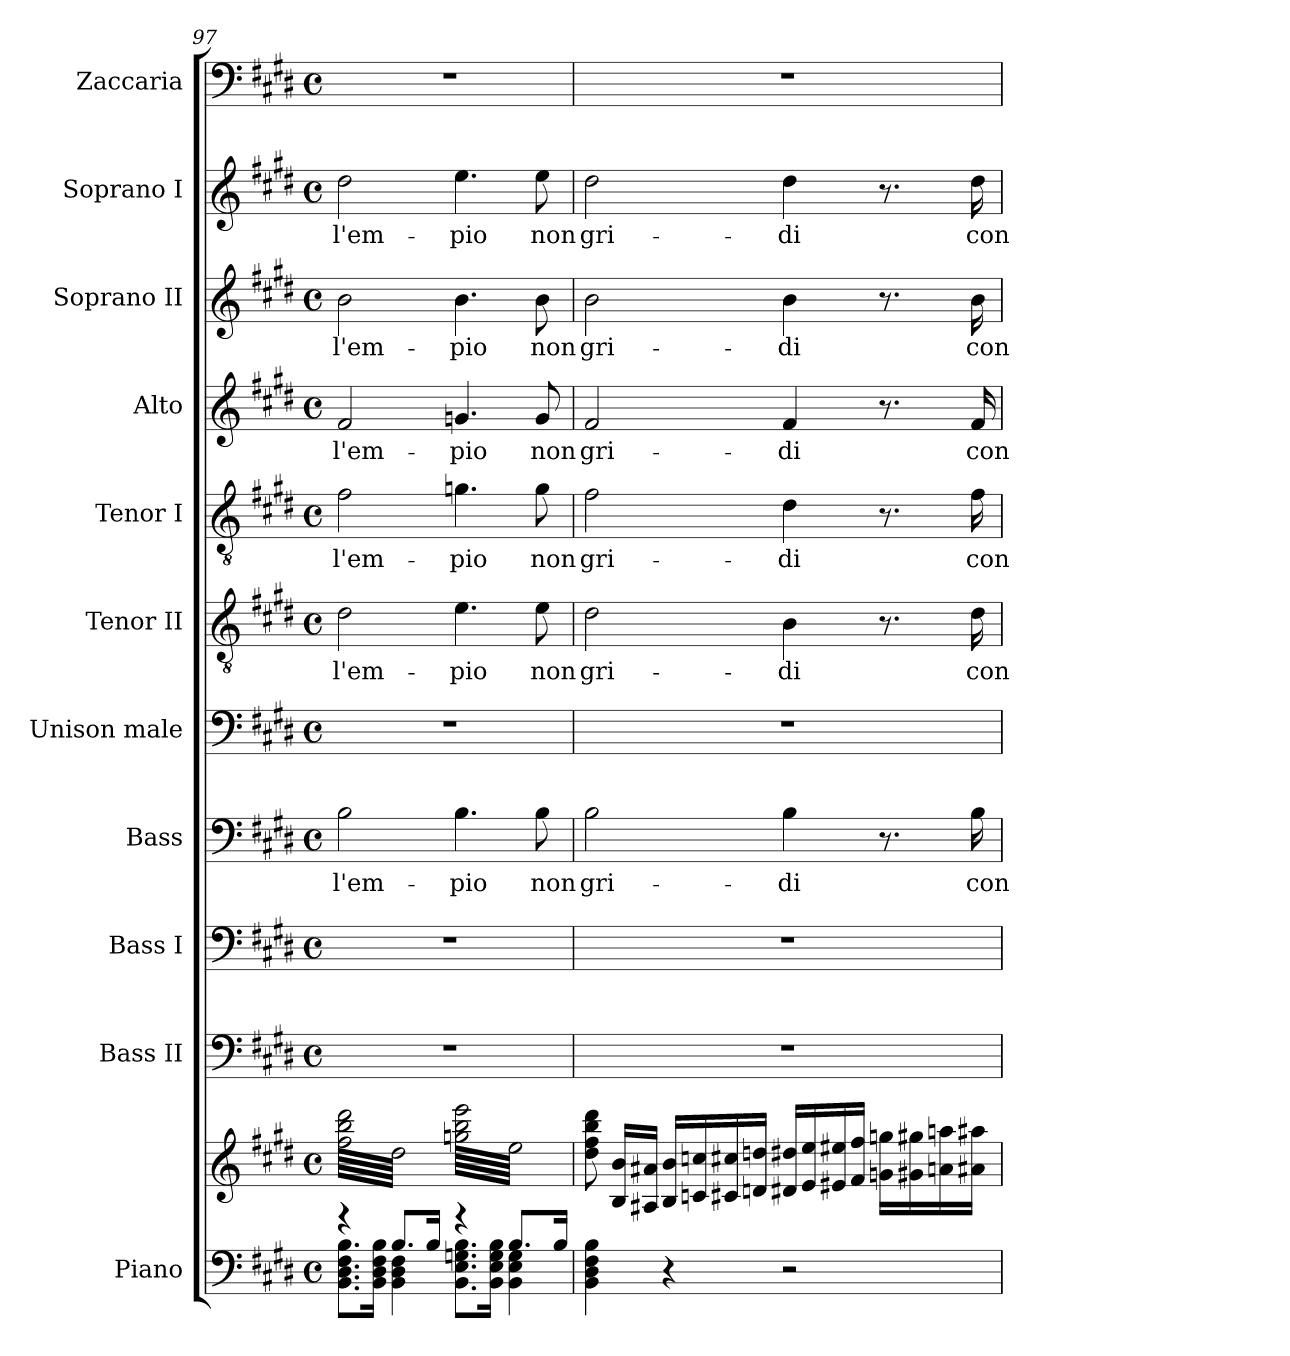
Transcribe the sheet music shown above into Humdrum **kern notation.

**kern	**kern	**kern	**kern	**kern	**text	**kern	**kern	**text	**kern	**text	**kern	**text	**kern	**text	**kern	**text	**kern
*part11	*part11	*part10	*part9	*part8	*part8	*part7	*part6	*part6	*part5	*part5	*part4	*part4	*part3	*part3	*part2	*part2	*part1
*staff12	*staff11	*staff10	*staff9	*staff8	*staff8	*staff7	*staff6	*staff6	*staff5	*staff5	*staff4	*staff4	*staff3	*staff3	*staff2	*staff2	*staff1
*I"Piano	*	*I"Bass II	*I"Bass I	*I"Bass	*	*I"Unison male	*I"Tenor II	*	*I"Tenor I	*	*I"Alto	*	*I"Soprano II	*	*I"Soprano I	*	*I"Zaccaria
*I'Pno.	*	*I'B.II	*I'B.I	*I'B.	*	*I'Uni.m	*I'T.II	*	*I'T.I	*	*I'A.	*	*I'S.II	*	*I'S.I	*	*I'Zac.
!!LO:PB:g=z
*clefF4	*clefG2	*clefF4	*clefF4	*clefF4	*	*clefF4	*clefGv2	*	*clefGv2	*	*clefG2	*	*clefG2	*	*clefG2	*	*clefF4
*k[f#c#g#d#]	*k[f#c#g#d#]	*k[f#c#g#d#]	*k[f#c#g#d#]	*k[f#c#g#d#]	*	*k[f#c#g#d#]	*k[f#c#g#d#]	*	*k[f#c#g#d#]	*	*k[f#c#g#d#]	*	*k[f#c#g#d#]	*	*k[f#c#g#d#]	*	*k[f#c#g#d#]
*M4/4	*M4/4	*M4/4	*M4/4	*M4/4	*	*M4/4	*M4/4	*	*M4/4	*	*M4/4	*	*M4/4	*	*M4/4	*	*M4/4
*met(c)	*met(c)	*met(c)	*met(c)	*met(c)	*	*met(c)	*met(c)	*	*met(c)	*	*met(c)	*	*met(c)	*	*met(c)	*	*met(c)
=97	=97	=97	=97	=97	=97	=97	=97	=97	=97	=97	=97	=97	=97	=97	=97	=97	=97
*^	*	*	*	*	*	*	*	*	*	*	*	*	*	*	*	*	*
!	!	!	!	!	!	!LO:LY:b	!	!	!LO:LY:b	!	!LO:LY:b	!	!LO:LY:b	!	!LO:LY:b	!	!LO:LY:b	!
*	*	*tremolo	*	*	*	*	*	*	*	*	*	*	*	*	*	*	*	*
4r	8.BB\ 8.D#\ 8.F#\ 8.B\L	64ff#\ 64bb\ 64ddd#\LLLL	1r	1r	2B\	l'em-	1r	2d#\	l'em-	2f#\	l'em-	2f#/	l'em-	2b\	l'em-	2dd#\	l'em-	1r
.	.	64dd#\	.	.	.	.	.	.	.	.	.	.	.	.	.	.	.	.
.	.	64ff#\ 64bb\ 64ddd#\	.	.	.	.	.	.	.	.	.	.	.	.	.	.	.	.
.	.	64dd#\	.	.	.	.	.	.	.	.	.	.	.	.	.	.	.	.
.	.	64ff#\ 64bb\ 64ddd#\	.	.	.	.	.	.	.	.	.	.	.	.	.	.	.	.
.	.	64dd#\	.	.	.	.	.	.	.	.	.	.	.	.	.	.	.	.
.	.	64ff#\ 64bb\ 64ddd#\	.	.	.	.	.	.	.	.	.	.	.	.	.	.	.	.
.	.	64dd#\	.	.	.	.	.	.	.	.	.	.	.	.	.	.	.	.
.	.	64ff#\ 64bb\ 64ddd#\	.	.	.	.	.	.	.	.	.	.	.	.	.	.	.	.
.	.	64dd#\	.	.	.	.	.	.	.	.	.	.	.	.	.	.	.	.
.	.	64ff#\ 64bb\ 64ddd#\	.	.	.	.	.	.	.	.	.	.	.	.	.	.	.	.
.	.	64dd#\	.	.	.	.	.	.	.	.	.	.	.	.	.	.	.	.
.	16BB\ 16D#\ 16F#\ 16B\Jk	64ff#\ 64bb\ 64ddd#\	.	.	.	.	.	.	.	.	.	.	.	.	.	.	.	.
.	.	64dd#\	.	.	.	.	.	.	.	.	.	.	.	.	.	.	.	.
.	.	64ff#\ 64bb\ 64ddd#\	.	.	.	.	.	.	.	.	.	.	.	.	.	.	.	.
.	.	64dd#\	.	.	.	.	.	.	.	.	.	.	.	.	.	.	.	.
8.B/L	4BB\ 4D#\ 4F#\	64ff#\ 64bb\ 64ddd#\	.	.	.	.	.	.	.	.	.	.	.	.	.	.	.	.
.	.	64dd#\	.	.	.	.	.	.	.	.	.	.	.	.	.	.	.	.
.	.	64ff#\ 64bb\ 64ddd#\	.	.	.	.	.	.	.	.	.	.	.	.	.	.	.	.
.	.	64dd#\	.	.	.	.	.	.	.	.	.	.	.	.	.	.	.	.
.	.	64ff#\ 64bb\ 64ddd#\	.	.	.	.	.	.	.	.	.	.	.	.	.	.	.	.
.	.	64dd#\	.	.	.	.	.	.	.	.	.	.	.	.	.	.	.	.
.	.	64ff#\ 64bb\ 64ddd#\	.	.	.	.	.	.	.	.	.	.	.	.	.	.	.	.
.	.	64dd#\	.	.	.	.	.	.	.	.	.	.	.	.	.	.	.	.
.	.	64ff#\ 64bb\ 64ddd#\	.	.	.	.	.	.	.	.	.	.	.	.	.	.	.	.
.	.	64dd#\	.	.	.	.	.	.	.	.	.	.	.	.	.	.	.	.
.	.	64ff#\ 64bb\ 64ddd#\	.	.	.	.	.	.	.	.	.	.	.	.	.	.	.	.
.	.	64dd#\	.	.	.	.	.	.	.	.	.	.	.	.	.	.	.	.
16B/Jk	.	64ff#\ 64bb\ 64ddd#\	.	.	.	.	.	.	.	.	.	.	.	.	.	.	.	.
.	.	64dd#\	.	.	.	.	.	.	.	.	.	.	.	.	.	.	.	.
.	.	64ff#\ 64bb\ 64ddd#\	.	.	.	.	.	.	.	.	.	.	.	.	.	.	.	.
.	.	64dd#\JJJJ	.	.	.	.	.	.	.	.	.	.	.	.	.	.	.	.
!	!	!	!	!	!	!LO:LY:b	!	!	!LO:LY:b	!	!LO:LY:b	!	!LO:LY:b	!	!LO:LY:b	!	!LO:LY:b	!
4r	8.BB\ 8.E\ 8.Gn\ 8.B\L	64ggn\ 64bb\ 64eee\LLLL	.	.	4.B\	-pio	.	4.e\	-pio	4.gn\	-pio	4.gn/	-pio	4.b\	-pio	4.ee\	-pio	.
.	.	64ee\	.	.	.	.	.	.	.	.	.	.	.	.	.	.	.	.
.	.	64ggn\ 64bb\ 64eee\	.	.	.	.	.	.	.	.	.	.	.	.	.	.	.	.
.	.	64ee\	.	.	.	.	.	.	.	.	.	.	.	.	.	.	.	.
.	.	64ggn\ 64bb\ 64eee\	.	.	.	.	.	.	.	.	.	.	.	.	.	.	.	.
.	.	64ee\	.	.	.	.	.	.	.	.	.	.	.	.	.	.	.	.
.	.	64ggn\ 64bb\ 64eee\	.	.	.	.	.	.	.	.	.	.	.	.	.	.	.	.
.	.	64ee\	.	.	.	.	.	.	.	.	.	.	.	.	.	.	.	.
.	.	64ggn\ 64bb\ 64eee\	.	.	.	.	.	.	.	.	.	.	.	.	.	.	.	.
.	.	64ee\	.	.	.	.	.	.	.	.	.	.	.	.	.	.	.	.
.	.	64ggn\ 64bb\ 64eee\	.	.	.	.	.	.	.	.	.	.	.	.	.	.	.	.
.	.	64ee\	.	.	.	.	.	.	.	.	.	.	.	.	.	.	.	.
.	16BB\ 16E\ 16G\ 16B\Jk	64ggn\ 64bb\ 64eee\	.	.	.	.	.	.	.	.	.	.	.	.	.	.	.	.
.	.	64ee\	.	.	.	.	.	.	.	.	.	.	.	.	.	.	.	.
.	.	64ggn\ 64bb\ 64eee\	.	.	.	.	.	.	.	.	.	.	.	.	.	.	.	.
.	.	64ee\	.	.	.	.	.	.	.	.	.	.	.	.	.	.	.	.
8.B/L	4BB\ 4E\ 4G\	64ggn\ 64bb\ 64eee\	.	.	.	.	.	.	.	.	.	.	.	.	.	.	.	.
.	.	64ee\	.	.	.	.	.	.	.	.	.	.	.	.	.	.	.	.
.	.	64ggn\ 64bb\ 64eee\	.	.	.	.	.	.	.	.	.	.	.	.	.	.	.	.
.	.	64ee\	.	.	.	.	.	.	.	.	.	.	.	.	.	.	.	.
.	.	64ggn\ 64bb\ 64eee\	.	.	.	.	.	.	.	.	.	.	.	.	.	.	.	.
.	.	64ee\	.	.	.	.	.	.	.	.	.	.	.	.	.	.	.	.
.	.	64ggn\ 64bb\ 64eee\	.	.	.	.	.	.	.	.	.	.	.	.	.	.	.	.
.	.	64ee\	.	.	.	.	.	.	.	.	.	.	.	.	.	.	.	.
!	!	!	!	!	!	!LO:LY:b	!	!	!LO:LY:b	!	!LO:LY:b	!	!LO:LY:b	!	!LO:LY:b	!	!LO:LY:b	!
.	.	64ggn\ 64bb\ 64eee\	.	.	8B\	non	.	8e\	non	8g\	non	8g/	non	8b\	non	8ee\	non	.
.	.	64ee\	.	.	.	.	.	.	.	.	.	.	.	.	.	.	.	.
.	.	64ggn\ 64bb\ 64eee\	.	.	.	.	.	.	.	.	.	.	.	.	.	.	.	.
.	.	64ee\	.	.	.	.	.	.	.	.	.	.	.	.	.	.	.	.
16B/Jk	.	64ggn\ 64bb\ 64eee\	.	.	.	.	.	.	.	.	.	.	.	.	.	.	.	.
.	.	64ee\	.	.	.	.	.	.	.	.	.	.	.	.	.	.	.	.
.	.	64ggn\ 64bb\ 64eee\	.	.	.	.	.	.	.	.	.	.	.	.	.	.	.	.
.	.	64ee\JJJJ	.	.	.	.	.	.	.	.	.	.	.	.	.	.	.	.
*	*	*Xtremolo	*	*	*	*	*	*	*	*	*	*	*	*	*	*	*	*
*v	*v	*	*	*	*	*	*	*	*	*	*	*	*	*	*	*	*	*
=98	=98	=98	=98	=98	=98	=98	=98	=98	=98	=98	=98	=98	=98	=98	=98	=98	=98
!	!	!	!	!	!LO:LY:b	!	!	!LO:LY:b	!	!LO:LY:b	!	!LO:LY:b	!	!LO:LY:b	!	!LO:LY:b	!
4BB\ 4D#\ 4F#\ 4B\	8dd#\ 8ff#\ 8bb\ 8ddd#\	1r	1r	2B\	gri-	1r	2d#\	gri-	2f#\	gri-	2f#/	gri-	2b\	gri-	2dd#\	gri-	1r
.	.	.	.	.	.	.	.	.	.	.	.	.	.	.	.	.	.
.	.	.	.	.	.	.	.	.	.	.	.	.	.	.	.	.	.
.	.	.	.	.	.	.	.	.	.	.	.	.	.	.	.	.	.
.	.	.	.	.	.	.	.	.	.	.	.	.	.	.	.	.	.
.	.	.	.	.	.	.	.	.	.	.	.	.	.	.	.	.	.
.	.	.	.	.	.	.	.	.	.	.	.	.	.	.	.	.	.
.	.	.	.	.	.	.	.	.	.	.	.	.	.	.	.	.	.
.	16B/ 16b/LL	.	.	.	.	.	.	.	.	.	.	.	.	.	.	.	.
.	.	.	.	.	.	.	.	.	.	.	.	.	.	.	.	.	.
.	.	.	.	.	.	.	.	.	.	.	.	.	.	.	.	.	.
.	.	.	.	.	.	.	.	.	.	.	.	.	.	.	.	.	.
.	16A#X/ 16a#X/JJ	.	.	.	.	.	.	.	.	.	.	.	.	.	.	.	.
.	.	.	.	.	.	.	.	.	.	.	.	.	.	.	.	.	.
.	.	.	.	.	.	.	.	.	.	.	.	.	.	.	.	.	.
.	.	.	.	.	.	.	.	.	.	.	.	.	.	.	.	.	.
4r	16B/ 16b/LL	.	.	.	.	.	.	.	.	.	.	.	.	.	.	.	.
.	16cn/ 16ccn/	.	.	.	.	.	.	.	.	.	.	.	.	.	.	.	.
.	16c#X/ 16cc#X/	.	.	.	.	.	.	.	.	.	.	.	.	.	.	.	.
.	16dn/ 16ddn/JJ	.	.	.	.	.	.	.	.	.	.	.	.	.	.	.	.
!	!	!	!	!	!LO:LY:b	!	!	!LO:LY:b	!	!LO:LY:b	!	!LO:LY:b	!	!LO:LY:b	!	!LO:LY:b	!
2r	16d#X/ 16dd#X/LL	.	.	4B\	-di	.	4B\	-di	4d#\	-di	4f#/	-di	4b\	-di	4dd#\	-di	.
.	16e/ 16ee/	.	.	.	.	.	.	.	.	.	.	.	.	.	.	.	.
.	16e#X/ 16ee#X/	.	.	.	.	.	.	.	.	.	.	.	.	.	.	.	.
.	16f#/ 16ff#/JJ	.	.	.	.	.	.	.	.	.	.	.	.	.	.	.	.
.	16gn\ 16ggn\LL	.	.	8.r	.	.	8.r	.	8.r	.	8.r	.	8.r	.	8.r	.	.
.	16g#X\ 16gg#X\	.	.	.	.	.	.	.	.	.	.	.	.	.	.	.	.
.	16an\ 16aan\	.	.	.	.	.	.	.	.	.	.	.	.	.	.	.	.
!	!	!	!	!	!LO:LY:b	!	!	!LO:LY:b	!	!LO:LY:b	!	!LO:LY:b	!	!LO:LY:b	!	!LO:LY:b	!
.	16a#X\ 16aa#X\JJ	.	.	16B\	con	.	16d#\	con	16f#\	con	16f#/	con	16b\	con	16dd#\	con	.
=	=	=	=	=	=	=	=	=	=	=	=	=	=	=	=	=	=
*-	*-	*-	*-	*-	*-	*-	*-	*-	*-	*-	*-	*-	*-	*-	*-	*-	*-
